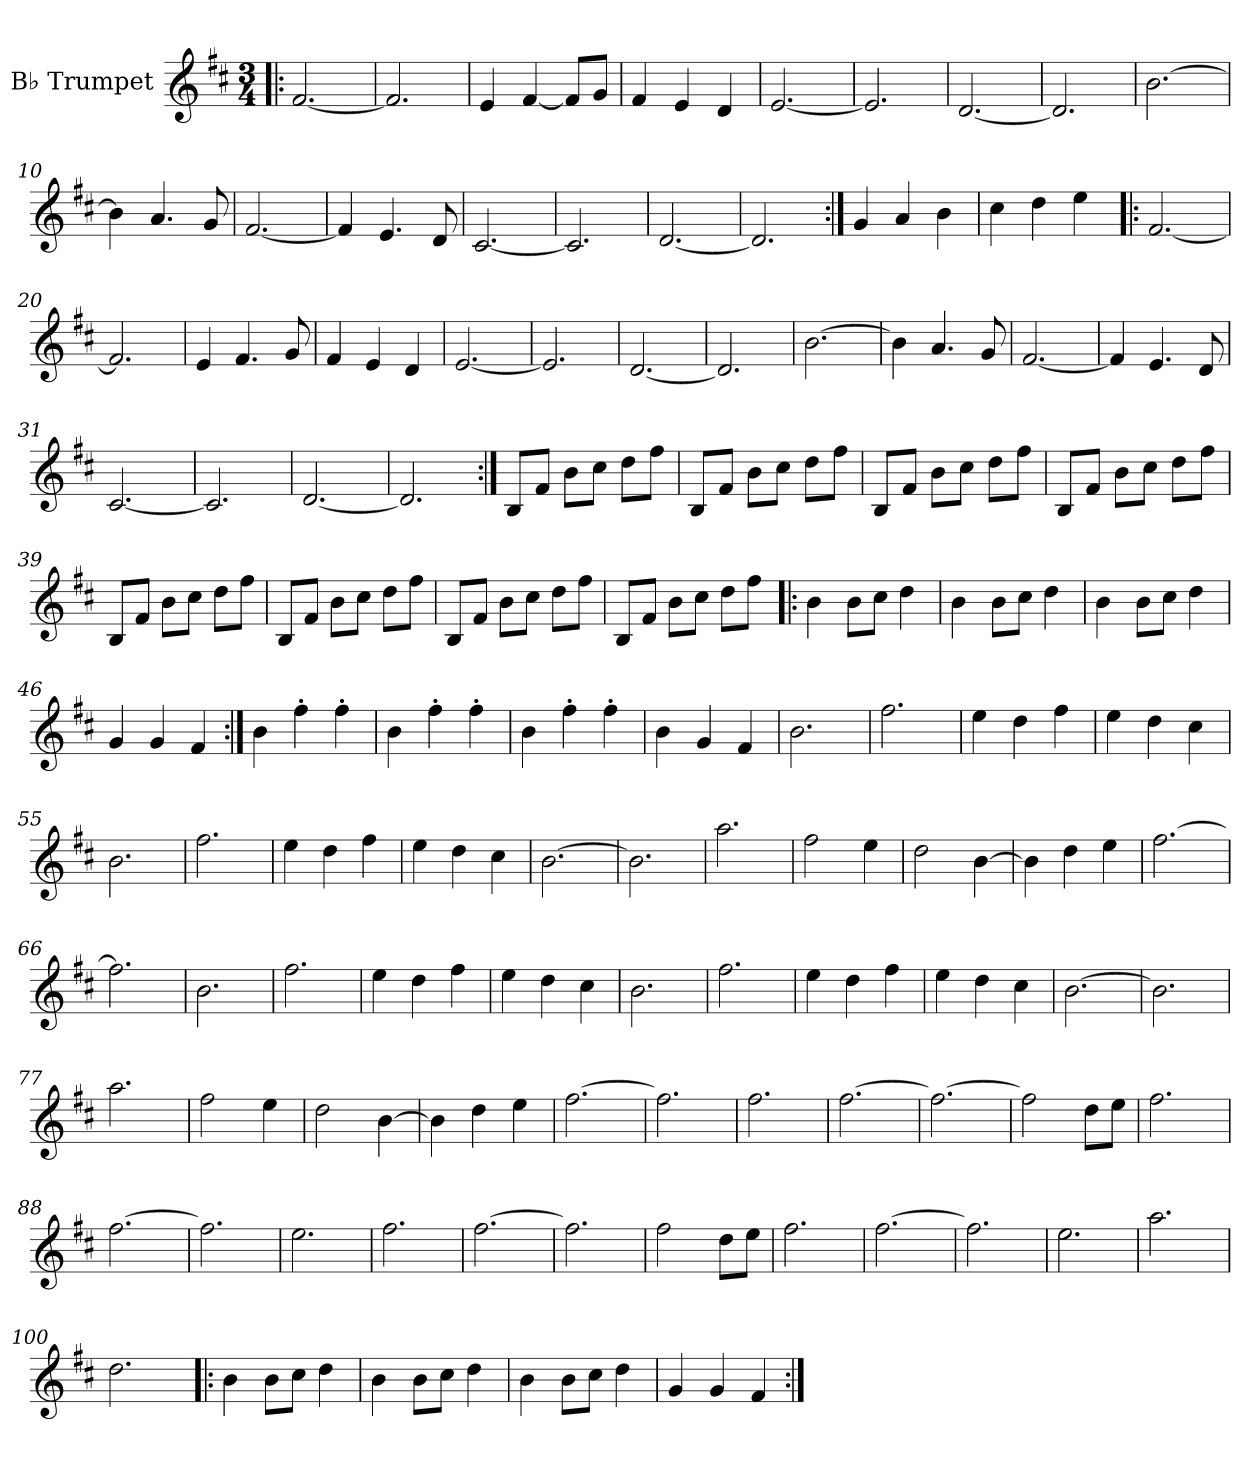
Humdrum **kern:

**kern
*part1
*staff1
*I"B♭ Trumpet
*I'B♭ Tpt.
*clefG2
*ITrd1c2
*k[]
*M3/4
*MM160
=1!|:
[2.e/
=2
2.e/]
=3
4d/
[4e/
8e/L]
8f/J
=4
4e/
4d/
4c/
=5
[2.d/
=6
2.d/]
=7
[2.c/
=8
2.c/]
=9
[2.a\
=10
4a\]
4.g/
8f/
=11
[2.e/
=12
4e/]
4.d/
8c/
!!LO:LB:g=z
=13
[2.B/
=14
2.B/]
=15
[2.c/
=16
2.c/]
=17:|!
4f/
4g/
4a\
=18
4b\
4cc\
4dd\
=19!|:
[2.e/
=20
2.e/]
=21
4d/
4.e/
8f/
=22
4e/
4d/
4c/
=23
[2.d/
=24
2.d/]
=25
[2.c/
!!LO:LB:g=z
=26
2.c/]
=27
[2.a\
=28
4a\]
4.g/
8f/
=29
[2.e/
=30
4e/]
4.d/
8c/
=31
[2.B/
=32
2.B/]
=33
[2.c/
=34
2.c/]
=35:|!
8A/L
8e/J
8a\L
8b\J
8cc\L
8ee\J
=36
8A/L
8e/J
8a\L
8b\J
8cc\L
8ee\J
!!LO:LB:g=z
=37
8A/L
8e/J
8a\L
8b\J
8cc\L
8ee\J
=38
8A/L
8e/J
8a\L
8b\J
8cc\L
8ee\J
=39
8A/L
8e/J
8a\L
8b\J
8cc\L
8ee\J
=40
8A/L
8e/J
8a\L
8b\J
8cc\L
8ee\J
=41
8A/L
8e/J
8a\L
8b\J
8cc\L
8ee\J
=42
8A/L
8e/J
8a\L
8b\J
8cc\L
8ee\J
=43!|:
4a\
8a\L
8b\J
4cc\
!!LO:LB:g=z
=44
4a\
8a\L
8b\J
4cc\
=45
4a\
8a\L
8b\J
4cc\
=46
4f/
4f/
4e/
=47:|!
4a\
4ee'\
4ee'\
=48
4a\
4ee'\
4ee'\
=49
4a\
4ee'\
4ee'\
=50
4a\
4f/
4e/
=51
2.a\
=52
2.ee\
=53
4dd\
4cc\
4ee\
=54
4dd\
4cc\
4b\
!!LO:LB:g=z
=55
2.a\
=56
2.ee\
=57
4dd\
4cc\
4ee\
=58
4dd\
4cc\
4b\
=59
[2.a\
=60
2.a\]
=61
2.gg\
=62
2ee\
4dd\
=63
2cc\
[4a\
=64
4a\]
4cc\
4dd\
=65
[2.ee\
=66
2.ee\]
=67
2.a\
=68
2.ee\
!!LO:LB:g=z
=69
4dd\
4cc\
4ee\
=70
4dd\
4cc\
4b\
=71
2.a\
=72
2.ee\
=73
4dd\
4cc\
4ee\
=74
4dd\
4cc\
4b\
=75
[2.a\
=76
2.a\]
=77
2.gg\
=78
2ee\
4dd\
=79
2cc\
[4a\
=80
4a\]
4cc\
4dd\
=81
[2.ee\
!!LO:LB:g=z
=82
2.ee\]
=83
2.ee\
=84
[2.ee\
=85
2.ee\_
=86
2ee\]
8cc\L
8dd\J
=87
2.ee\
=88
[2.ee\
=89
2.ee\]
=90
2.dd\
=91
2.ee\
=92
[2.ee\
=93
2.ee\]
=94
2ee\
8cc\L
8dd\J
=95
2.ee\
=96
[2.ee\
!!LO:LB:g=z
=97
2.ee\]
=98
2.dd\
=99
2.gg\
=100
2.cc\
=101!|:
4a\
8a\L
8b\J
4cc\
=102
4a\
8a\L
8b\J
4cc\
=103
4a\
8a\L
8b\J
4cc\
=104
4f/
4f/
4e/
=:|!
*-
